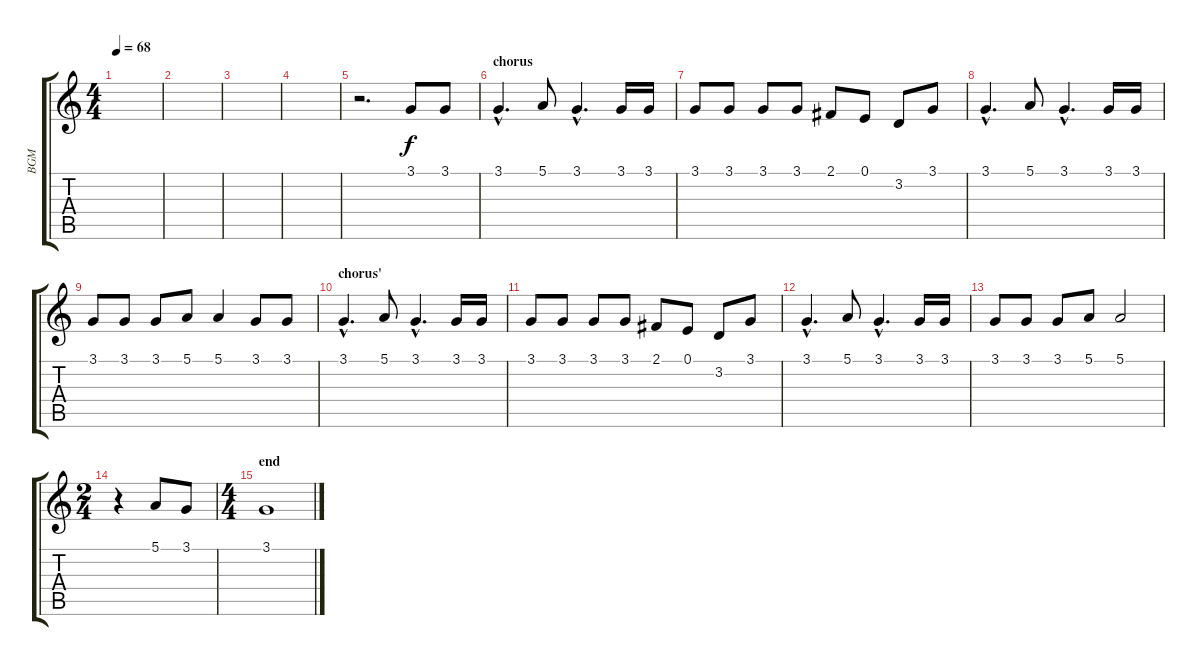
\track ("BGM" "BGM") {instrument synthvoice}
\staff {score tabs}
\tuning (E4 B3 G3 D3 A2 E2) {hide}
\ts (4 4)
\tempo 68
\clef g2
\ks c
|
|
|
|
r.2{d} 3.1.8 3.1.8 |
\section ("" "chorus")
3.1{hac}.4{d} 5.1.8 3.1{hac}.4{d} 3.1.16 3.1.16 |
3.1.8 3.1.8 3.1.8 3.1.8 2.1.8 0.1.8 3.2.8 3.1.8 |
3.1{hac}.4{d} 5.1.8 3.1{hac}.4{d} 3.1.16 3.1.16 |
3.1.8 3.1.8 3.1.8 5.1.8 5.1.4 3.1.8 3.1.8 |
\section ("" "chorus'")
3.1{hac}.4{d} 5.1.8 3.1{hac}.4{d} 3.1.16 3.1.16 |
3.1.8 3.1.8 3.1.8 3.1.8 2.1.8 0.1.8 3.2.8 3.1.8 |
3.1{hac}.4{d} 5.1.8 3.1{hac}.4{d} 3.1.16 3.1.16 |
3.1.8 3.1.8 3.1.8 5.1.8 5.1.2 |
\ts (2 4)
r.4 5.1.8 3.1.8 |
\ts (4 4)
\section ("" "end")
3.1.1
